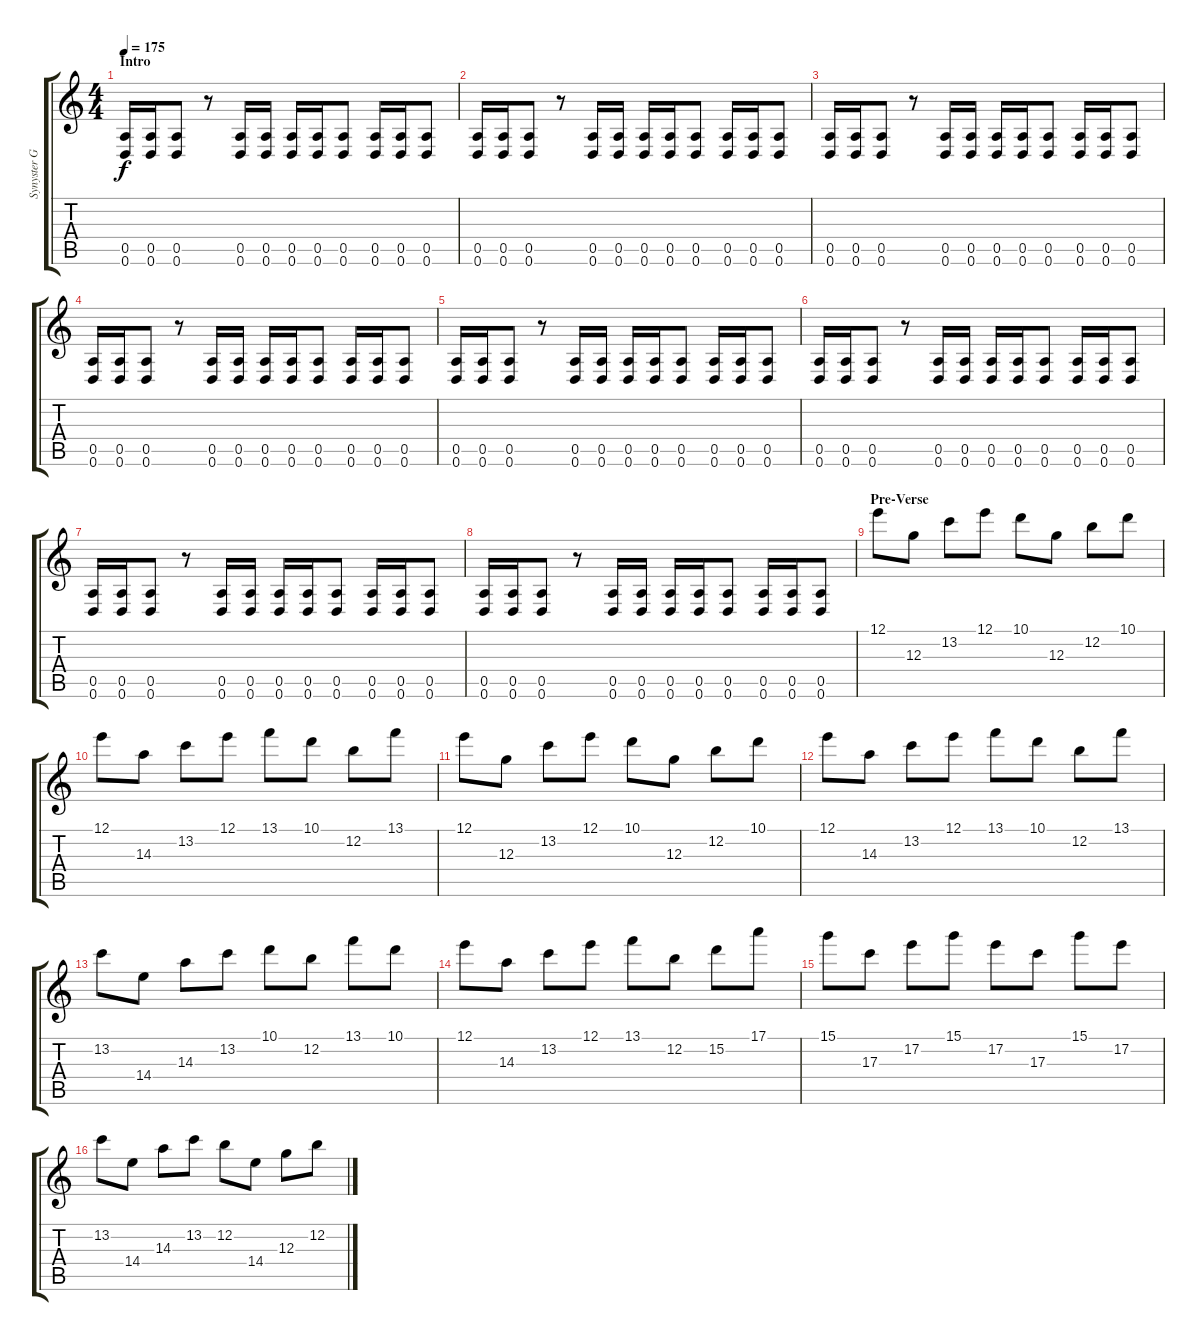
\track ("Synyster Gates" "Synyster G") {instrument distortionguitar}
\staff {score tabs}
\tuning (E4 B3 G3 D3 A2 D2) {hide}
\ts (4 4)
\section ("" "Intro")
\tempo 175
\clef g2
\ks c
(0.5 0.6).16{dy f instrument distortionguitar} (0.5 0.6).16 (0.5 0.6).8 r.8 (0.5 0.6).16 (0.5 0.6).16 (0.5 0.6).16 (0.5 0.6).16 (0.5 0.6).8 (0.5 0.6).16 (0.5 0.6).16 (0.5 0.6).8 |
(0.5 0.6).16 (0.5 0.6).16 (0.5 0.6).8 r.8 (0.5 0.6).16 (0.5 0.6).16 (0.5 0.6).16 (0.5 0.6).16 (0.5 0.6).8 (0.5 0.6).16 (0.5 0.6).16 (0.5 0.6).8 |
(0.5 0.6).16 (0.5 0.6).16 (0.5 0.6).8 r.8 (0.5 0.6).16 (0.5 0.6).16 (0.5 0.6).16 (0.5 0.6).16 (0.5 0.6).8 (0.5 0.6).16 (0.5 0.6).16 (0.5 0.6).8 |
(0.5 0.6).16 (0.5 0.6).16 (0.5 0.6).8 r.8 (0.5 0.6).16 (0.5 0.6).16 (0.5 0.6).16 (0.5 0.6).16 (0.5 0.6).8 (0.5 0.6).16 (0.5 0.6).16 (0.5 0.6).8 |
(0.5 0.6).16 (0.5 0.6).16 (0.5 0.6).8 r.8 (0.5 0.6).16 (0.5 0.6).16 (0.5 0.6).16 (0.5 0.6).16 (0.5 0.6).8 (0.5 0.6).16 (0.5 0.6).16 (0.5 0.6).8 |
(0.5 0.6).16 (0.5 0.6).16 (0.5 0.6).8 r.8 (0.5 0.6).16 (0.5 0.6).16 (0.5 0.6).16 (0.5 0.6).16 (0.5 0.6).8 (0.5 0.6).16 (0.5 0.6).16 (0.5 0.6).8 |
(0.5 0.6).16 (0.5 0.6).16 (0.5 0.6).8 r.8 (0.5 0.6).16 (0.5 0.6).16 (0.5 0.6).16 (0.5 0.6).16 (0.5 0.6).8 (0.5 0.6).16 (0.5 0.6).16 (0.5 0.6).8 |
(0.5 0.6).16 (0.5 0.6).16 (0.5 0.6).8 r.8 (0.5 0.6).16 (0.5 0.6).16 (0.5 0.6).16 (0.5 0.6).16 (0.5 0.6).8 (0.5 0.6).16 (0.5 0.6).16 (0.5 0.6).8 |
\section ("" "Pre-Verse")
12.1.8 12.3.8 13.2.8 12.1.8 10.1.8 12.3.8 12.2.8 10.1.8 |
12.1.8 14.3.8 13.2.8 12.1.8 13.1.8 10.1.8 12.2.8 13.1.8 |
12.1.8 12.3.8 13.2.8 12.1.8 10.1.8 12.3.8 12.2.8 10.1.8 |
12.1.8 14.3.8 13.2.8 12.1.8 13.1.8 10.1.8 12.2.8 13.1.8 |
13.2.8 14.4.8 14.3.8 13.2.8 10.1.8 12.2.8 13.1.8 10.1.8 |
12.1.8 14.3.8 13.2.8 12.1.8 13.1.8 12.2.8 15.2.8 17.1.8 |
15.1.8 17.3.8 17.2.8 15.1.8 17.2.8 17.3.8 15.1.8 17.2.8 |
13.2.8 14.4.8 14.3.8 13.2.8 12.2.8 14.4.8 12.3.8 12.2.8
